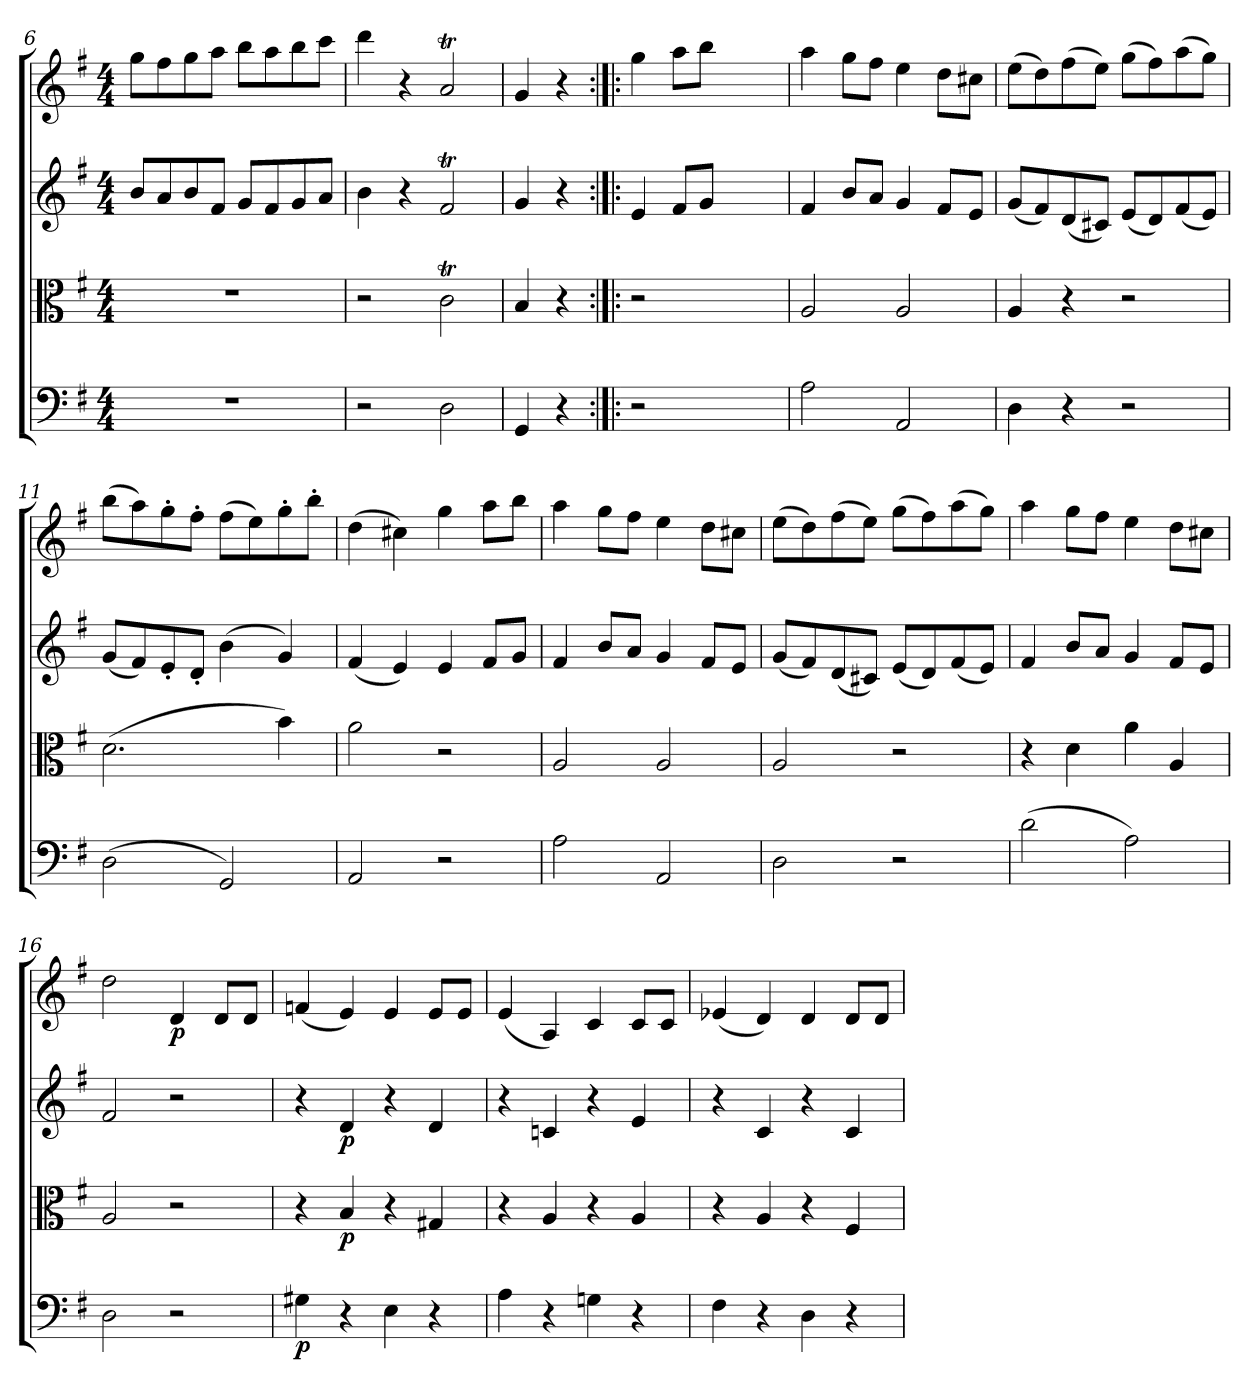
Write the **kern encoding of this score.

**kern	**dynam	**kern	**dynam	**kern	**dynam	**kern	**dynam
*part4	*part4	*part3	*part3	*part2	*part2	*part1	*part1
*staff4	*staff4	*staff3	*staff3	*staff2	*staff2	*staff1	*staff1
*clefF4	*	*clefC3	*	*clefG2	*	*clefG2	*
*k[f#]	*	*k[f#]	*	*k[f#]	*	*k[f#]	*
*G:	*	*G:	*	*G:	*	*G:	*
*M4/4	*	*M4/4	*	*M4/4	*	*M4/4	*
=6	=6	=6	=6	=6	=6	=6	=6
1r	.	1r	.	8b/L	.	8gg\L	.
.	.	.	.	8a/	.	8ff#\	.
.	.	.	.	8b/	.	8gg\	.
.	.	.	.	8f#/J	.	8aa\J	.
.	.	.	.	8g/L	.	8bb\L	.
.	.	.	.	8f#/	.	8aa\	.
.	.	.	.	8g/	.	8bb\	.
.	.	.	.	8a/J	.	8ccc\J	.
=7	=7	=7	=7	=7	=7	=7	=7
2r	.	2r	.	4b\	.	4ddd\	.
.	.	.	.	4r	.	4r	.
2D\	.	2cT\	.	2f#t/	.	2aT/	.
=8	=8	=8	=8	=8	=8	=8	=8
4GG/	.	4B/	.	4g/	.	4g/	.
4r	.	4r	.	4r	.	4r	.
=:|!|:	=:|!|:	=:|!|:	=:|!|:	=:|!|:	=:|!|:	=:|!|:	=:|!|:
2r	.	2r	.	4e/	.	4gg\	.
.	.	.	.	8f#/L	.	8aa\L	.
.	.	.	.	8g/J	.	8bb\J	.
2ryy	.	2ryy	.	2ryy	.	2ryy	.
=9	=9	=9	=9	=9	=9	=9	=9
2A\	.	2A/	.	4f#/	.	4aa\	.
.	.	.	.	8b/L	.	8gg\L	.
.	.	.	.	8a/J	.	8ff#\J	.
2AA/	.	2A/	.	4g/	.	4ee\	.
.	.	.	.	8f#/L	.	8dd\L	.
.	.	.	.	8e/J	.	8cc#X\J	.
=10	=10	=10	=10	=10	=10	=10	=10
4D\	.	4A/	.	(8g/L	.	(8ee\L	.
.	.	.	.	8f#/)	.	8dd\)	.
4r	.	4r	.	(8d/	.	(8ff#\	.
.	.	.	.	8c#X/J)	.	8ee\J)	.
2r	.	2r	.	(8e/L	.	(8gg\L	.
.	.	.	.	8d/)	.	8ff#\)	.
.	.	.	.	(8f#/	.	(8aa\	.
.	.	.	.	8e/J)	.	8gg\J)	.
=11	=11	=11	=11	=11	=11	=11	=11
(2D\	.	(2.d\	.	(8g/L	.	(8bb\L	.
.	.	.	.	8f#/)	.	8aa\)	.
.	.	.	.	8e'/	.	8gg'\	.
.	.	.	.	8d'/J	.	8ff#'\J	.
2GG/)	.	.	.	(4b\	.	(8ff#\L	.
.	.	.	.	.	.	8ee\)	.
.	.	4b\)	.	4g/)	.	8gg'\	.
.	.	.	.	.	.	8bb'\J	.
=12	=12	=12	=12	=12	=12	=12	=12
2AA/	.	2a\	.	(4f#/	.	(4dd\	.
.	.	.	.	4e/)	.	4cc#X\)	.
2r	.	2r	.	4e/	.	4gg\	.
.	.	.	.	8f#/L	.	8aa\L	.
.	.	.	.	8g/J	.	8bb\J	.
=13	=13	=13	=13	=13	=13	=13	=13
2A\	.	2A/	.	4f#/	.	4aa\	.
.	.	.	.	8b/L	.	8gg\L	.
.	.	.	.	8a/J	.	8ff#\J	.
2AA/	.	2A/	.	4g/	.	4ee\	.
.	.	.	.	8f#/L	.	8dd\L	.
.	.	.	.	8e/J	.	8cc#X\J	.
=14	=14	=14	=14	=14	=14	=14	=14
2D\	.	2A/	.	(8g/L	.	(8ee\L	.
.	.	.	.	8f#/)	.	8dd\)	.
.	.	.	.	(8d/	.	(8ff#\	.
.	.	.	.	8c#X/J)	.	8ee\J)	.
2r	.	2r	.	(8e/L	.	(8gg\L	.
.	.	.	.	8d/)	.	8ff#\)	.
.	.	.	.	(8f#/	.	(8aa\	.
.	.	.	.	8e/J)	.	8gg\J)	.
=15	=15	=15	=15	=15	=15	=15	=15
(2d\	.	4r	.	4f#/	.	4aa\	.
.	.	4d\	.	8b/L	.	8gg\L	.
.	.	.	.	8a/J	.	8ff#\J	.
2A\)	.	4a\	.	4g/	.	4ee\	.
.	.	4A/	.	8f#/L	.	8dd\L	.
.	.	.	.	8e/J	.	8cc#X\J	.
=16	=16	=16	=16	=16	=16	=16	=16
2D\	.	2A/	.	2f#/	.	2dd\	.
2r	.	2r	.	2r	.	4d/	p
.	.	.	.	.	.	8d/L	.
.	.	.	.	.	.	8d/J	.
=17	=17	=17	=17	=17	=17	=17	=17
4G#X\	p	4r	.	4r	.	(4fn/	.
4r	.	4B/	p	4d/	p	4e/)	.
4E\	.	4r	.	4r	.	4e/	.
4r	.	4G#X/	.	4d/	.	8e/L	.
.	.	.	.	.	.	8e/J	.
=18	=18	=18	=18	=18	=18	=18	=18
4A\	.	4r	.	4r	.	(4e/	.
4r	.	4A/	.	4cn/	.	4A/)	.
4Gn\	.	4r	.	4r	.	4c/	.
4r	.	4A/	.	4e/	.	8c/L	.
.	.	.	.	.	.	8c/J	.
=19	=19	=19	=19	=19	=19	=19	=19
4F#\	.	4r	.	4r	.	(4e-X/	.
4r	.	4A/	.	4c/	.	4d/)	.
4D\	.	4r	.	4r	.	4d/	.
4r	.	4F#/	.	4c/	.	8d/L	.
.	.	.	.	.	.	8d/J	.
=	=	=	=	=	=	=	=
*-	*-	*-	*-	*-	*-	*-	*-
